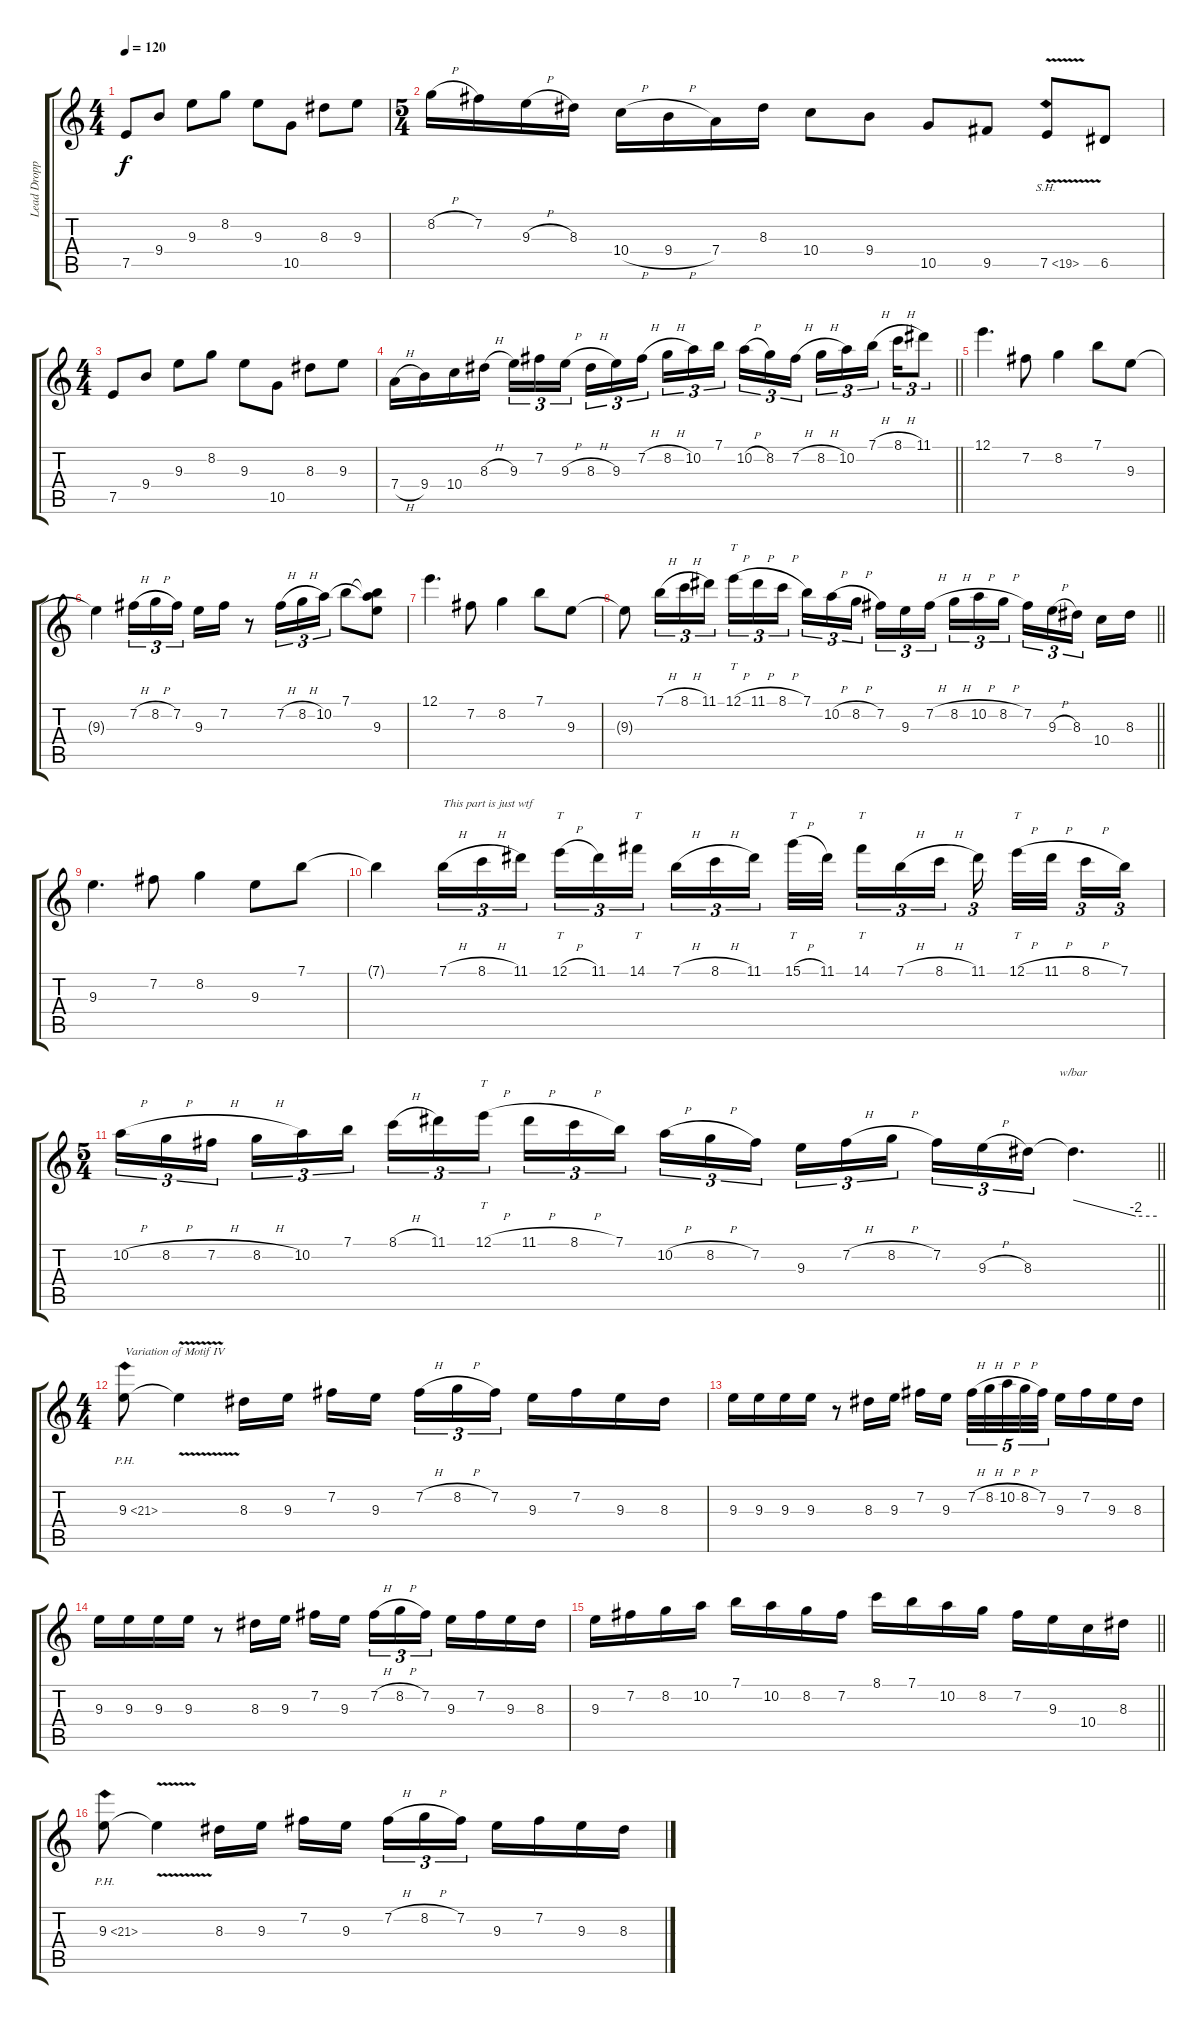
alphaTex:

\track ("Lead Dropped D " "Lead Dropp") {instrument distortionguitar}
\staff {score tabs}
\tuning (E4 B3 G3 D3 A2 D2) {hide}
\ts (4 4)
\section ("" "")
\tempo 120
\clef g2
\ks c
7.5.8{dy f} 9.4.8 9.3.8 8.2.8 9.3.8 10.5.8 8.3.8 9.3.8 |
\ts (5 4)
8.2{h}.16 7.2.16 9.3{h}.16 8.3.16 10.4{h}.16 9.4{h}.16 7.4.16 8.3.16 10.4.8 9.4.8 10.5.8 9.5.8 7.5{sh 12 v}.8 6.5.8 |
\ts (4 4)
7.5.8 9.4.8 9.3.8 8.2.8 9.3.8 10.5.8 8.3.8 9.3.8 |
\barLineRight lightlight
7.4{h}.16 9.4.16 10.4.16 8.3{h}.16 9.3.16{tu (3 2)} 7.2.16{tu (3 2)} 9.3{h}.16{tu (3 2) beam splitsecondary} 8.3{h}.16{tu (3 2)} 9.3.16{tu (3 2)} 7.2{h}.16{tu (3 2)} 8.2{h}.16{tu (3 2)} 10.2.16{tu (3 2)} 7.1.16{tu (3 2) beam splitsecondary} 10.2{h}.16{tu (3 2)} 8.2.16{tu (3 2)} 7.2{h}.16{tu (3 2)} 8.2{h}.16{tu (3 2)} 10.2.16{tu (3 2)} 7.1{h}.16{tu (3 2) beam splitsecondary} 8.1{h}.16{tu (3 2)} 11.1.8{tu (3 2)} |
12.1.4{d} 7.2.8 8.2.4 7.1.8 9.3.8 |
9.3{t}.4 7.2{h}.16{tu (3 2)} 8.2{h}.16{tu (3 2)} 7.2.16{tu (3 2) beam splitsecondary} 9.3.16 7.2.16 r.8 7.2{h}.16{tu (3 2)} 8.2{h}.16{tu (3 2)} 10.2.16{tu (3 2)} 7.1.8 (7.1{t} 10.2{t} 9.3).8 |
12.1.4{d} 7.2.8 8.2.4 7.1.8 9.3.8 |
\barLineRight lightlight
9.3{t}.8 7.1{h}.16{tu (3 2)} 8.1{h}.16{tu (3 2)} 11.1.16{tu (3 2)} 12.1{h}.16{tt tu (3 2)} 11.1{h}.16{tu (3 2)} 8.1{h}.16{tu (3 2) beam splitsecondary} 7.1.16{tu (3 2)} 10.2{h}.16{tu (3 2)} 8.2{h}.16{tu (3 2)} 7.2.16{tu (3 2)} 9.3.16{tu (3 2)} 7.2{h}.16{tu (3 2) beam splitsecondary} 8.2{h}.16{tu (3 2)} 10.2{h}.16{tu (3 2)} 8.2{h}.16{tu (3 2)} 7.2.16{tu (3 2)} 9.3{h}.16{tu (3 2)} 8.3.16{tu (3 2) beam splitsecondary} 10.4.16 8.3.16 |
9.3.4{d} 7.2.8 8.2.4 9.3.8 7.1.8 |
7.1{t}.4 7.1{h}.16{tu (3 2) txt "This part is just wtf"} 8.1{h}.16{tu (3 2)} 11.1.16{tu (3 2) beam splitsecondary} 12.1{h}.16{tt tu (3 2)} 11.1.16{tu (3 2)} 14.1.16{tt tu (3 2)} 7.1{h}.16{tu (3 2)} 8.1{h}.16{tu (3 2)} 11.1.16{tu (3 2) beam splitsecondary} 15.1{h}.32{tt} 11.1.32{beam splitsecondary} 14.1.16{tt tu (3 2)} 7.1{h}.16{tu (3 2)} 8.1{h}.16{tu (3 2) beam splitsecondary} 11.1.16{tu (3 2) beam splitsecondary} 12.1{h}.32{tt} 11.1{h}.32{beam splitsecondary} 8.1{h}.16{tu (3 2)} 7.1.16{tu (3 2)} |
\ts (5 4)
\barLineRight lightlight
10.2{h}.16{tu (3 2)} 8.2{h}.16{tu (3 2)} 7.2{h}.16{tu (3 2) beam splitsecondary} 8.2{h}.16{tu (3 2)} 10.2.16{tu (3 2)} 7.1.16{tu (3 2)} 8.1{h}.16{tu (3 2)} 11.1.16{tu (3 2)} 12.1{h}.16{tt tu (3 2) beam splitsecondary} 11.1{h}.16{tu (3 2)} 8.1{h}.16{tu (3 2)} 7.1.16{tu (3 2)} 10.2{h}.16{tu (3 2)} 8.2{h}.16{tu (3 2)} 7.2.16{tu (3 2) beam splitsecondary} 9.3.16{tu (3 2)} 7.2{h}.16{tu (3 2)} 8.2{h}.16{tu (3 2)} 7.2.16{tu (3 2)} 9.3{h}.16{tu (3 2)} 8.3.16{tu (3 2)} 8.3{t}.4{d tbe (custom default 0 0 45 -8 60 -8)} |
\ts (4 4)
\section ("" "")
9.3{ph 12}.8{txt "Variation of Motif IV"} 9.3{v t}.4 8.3.16 9.3.16 7.2.16 9.3.16{beam splitsecondary} 7.2{h}.16{tu (3 2)} 8.2{h}.16{tu (3 2)} 7.2.16{tu (3 2)} 9.3.16 7.2.16 9.3.16 8.3.16 |
9.3.16 9.3.16 9.3.16 9.3.16 r.8 8.3.16 9.3.16 7.2.16 9.3.16{beam splitsecondary} 7.2{h}.32{tu (5 4)} 8.2{h}.32{tu (5 4)} 10.2{h}.32{tu (5 4)} 8.2{h}.32{tu (5 4)} 7.2.32{tu (5 4)} 9.3.16 7.2.16 9.3.16 8.3.16 |
9.3.16 9.3.16 9.3.16 9.3.16 r.8 8.3.16 9.3.16 7.2.16 9.3.16{beam splitsecondary} 7.2{h}.16{tu (3 2)} 8.2{h}.16{tu (3 2)} 7.2.16{tu (3 2)} 9.3.16 7.2.16 9.3.16 8.3.16 |
\barLineRight lightlight
9.3.16 7.2.16 8.2.16 10.2.16 7.1.16 10.2.16 8.2.16 7.2.16 8.1.16 7.1.16 10.2.16 8.2.16 7.2.16 9.3.16 10.4.16 8.3.16 |
9.3{ph 12}.8 9.3{v t}.4 8.3.16 9.3.16 7.2.16 9.3.16{beam splitsecondary} 7.2{h}.16{tu (3 2)} 8.2{h}.16{tu (3 2)} 7.2.16{tu (3 2)} 9.3.16 7.2.16 9.3.16 8.3.16
